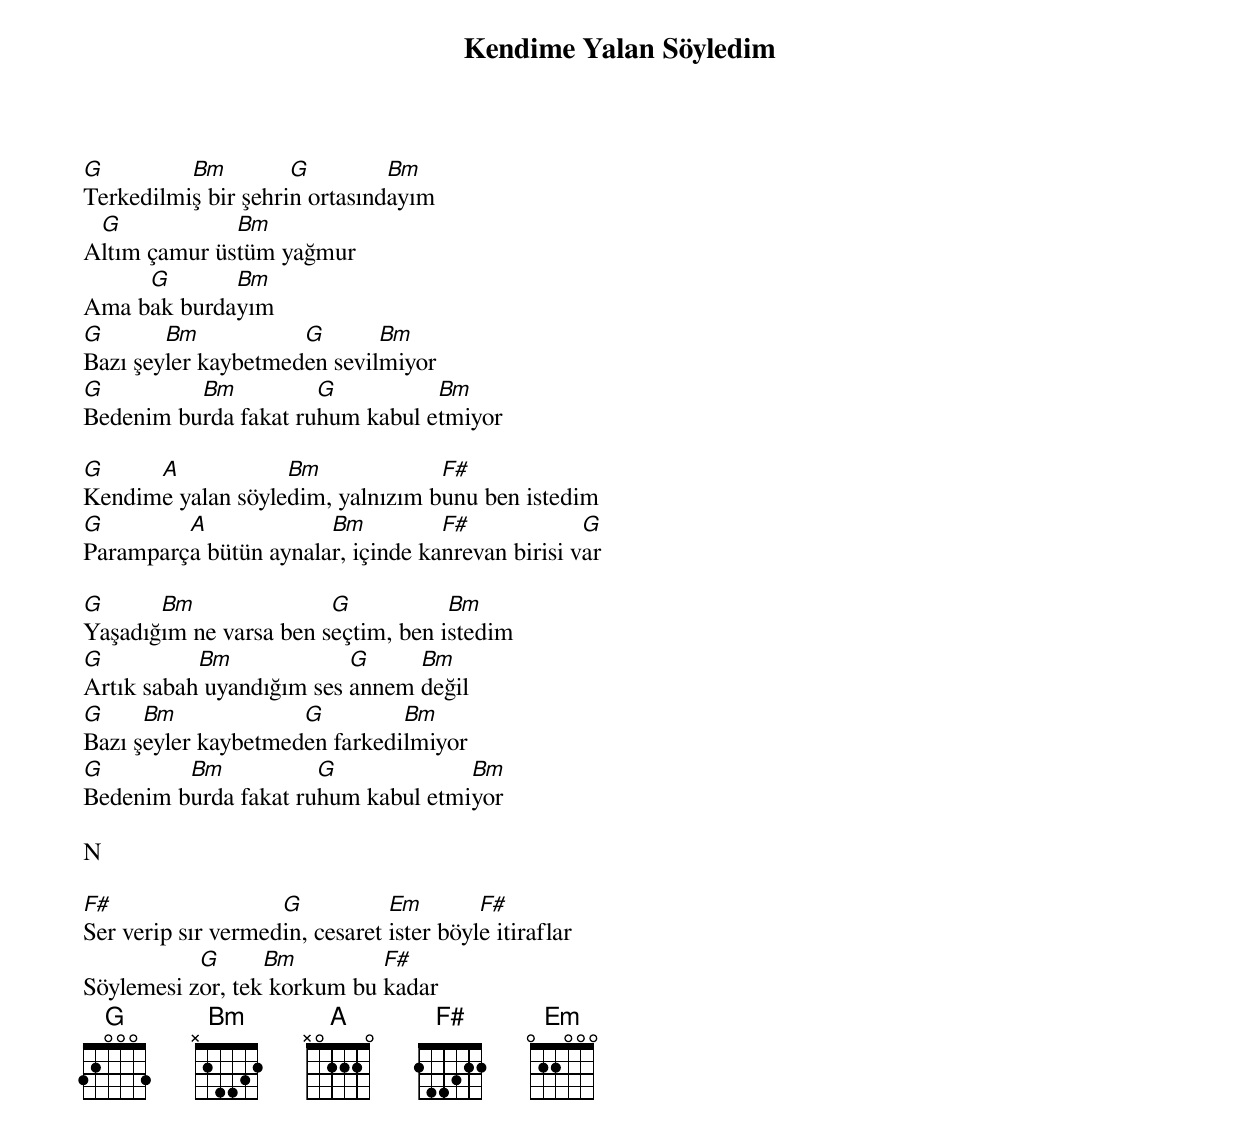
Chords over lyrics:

{title: Kendime Yalan Söyledim}
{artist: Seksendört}

G         Bm         G         Bm
Terkedilmiş bir şehrin ortasındayım
 G            Bm
Altım çamur üstüm yağmur
     G       Bm
Ama bak burdayım
G       Bm           G       Bm
Bazı şeyler kaybetmeden sevilmiyor
G         Bm          G          Bm
Bedenim burda fakat ruhum kabul etmiyor

G     A            Bm             F#
Kendime yalan söyledim, yalnızım bunu ben istedim
G        A             Bm          F#             G
Paramparça bütün aynalar, içinde kanrevan birisi var

G      Bm               G           Bm
Yaşadığım ne varsa ben seçtim, ben istedim
G          Bm             G     Bm
Artık sabah uyandığım ses annem değil
G     Bm             G         Bm
Bazı şeyler kaybetmeden farkedilmiyor
G        Bm           G             Bm
Bedenim burda fakat ruhum kabul etmiyor

N

F#                  G           Em        F#
Ser verip sır vermedin, cesaret ister böyle itiraflar
           G      Bm         F#
Söylemesi zor, tek korkum bu kadar
